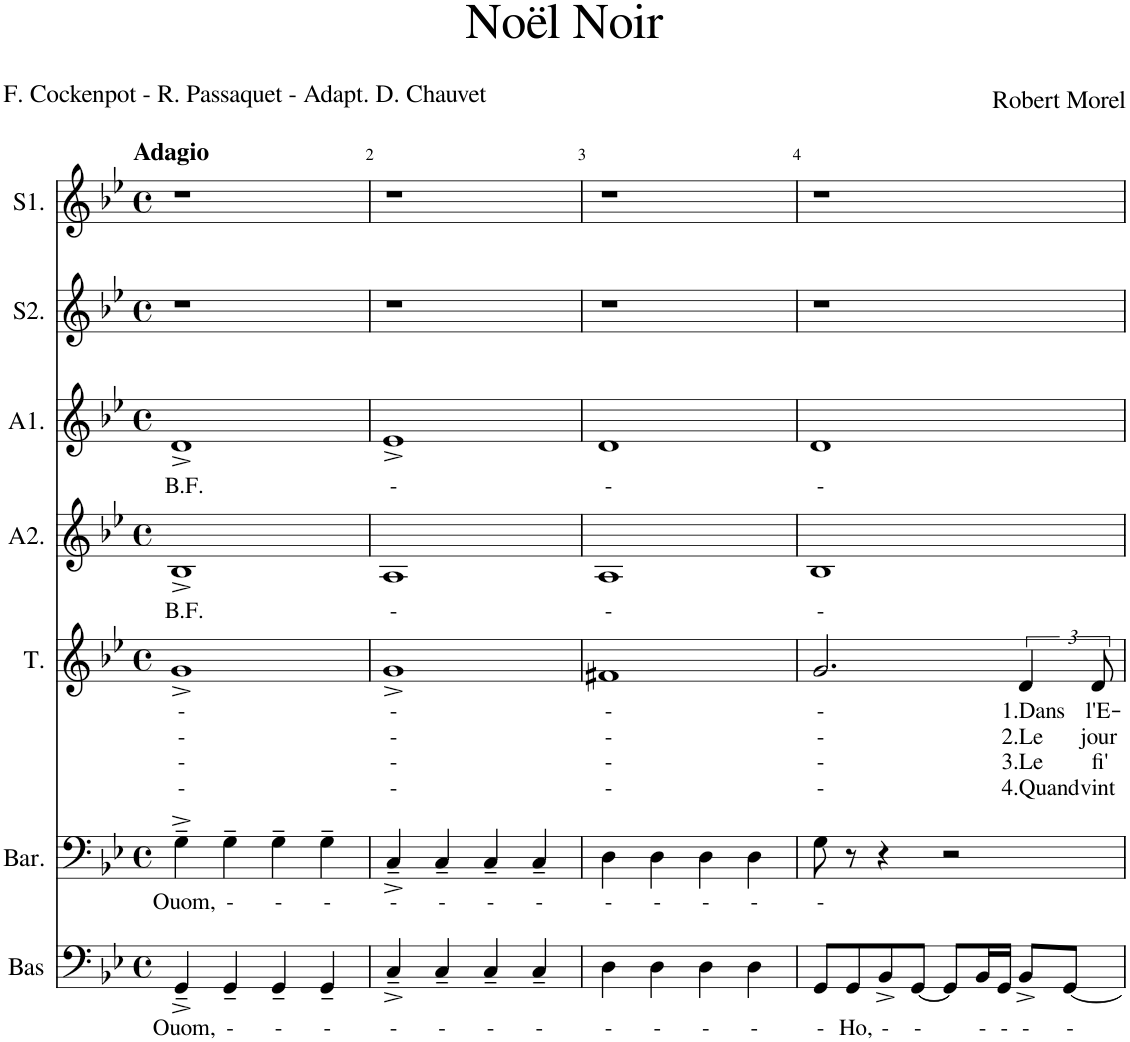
**kern	**text	**kern	**text	**kern	**text	**text	**text	**text	**kern	**text	**kern	**text	**kern	**kern
*part7	*part7	*part6	*part6	*part5	*part5	*part5	*part5	*part5	*part4	*part4	*part3	*part3	*part2	*part1
*staff7	*staff7	*staff6	*staff6	*staff5	*staff5	*staff5	*staff5	*staff5	*staff4	*staff4	*staff3	*staff3	*staff2	*staff1
*I"Bas	*	*I"Bar.	*	*I"T.	*	*	*	*	*I"A2.	*	*I"A1.	*	*I"S2.	*I"S1.
*clefF4	*	*clefF4	*	*clefG2	*	*	*	*	*clefG2	*	*clefG2	*	*clefG2	*clefG2
*	*	*Trd1c2	*	*Trd1c2	*	*	*	*	*	*	*	*	*	*
*k[b-e-]	*	*k[b-e-]	*	*k[b-e-]	*	*	*	*	*k[b-e-]	*	*k[b-e-]	*	*k[b-e-]	*k[b-e-]
*M4/4	*	*M4/4	*	*M4/4	*	*	*	*	*M4/4	*	*M4/4	*	*M4/4	*M4/4
*met(c)	*	*met(c)	*	*met(c)	*	*	*	*	*met(c)	*	*met(c)	*	*met(c)	*met(c)
=1	=1	=1	=1	=1	=1	=1	=1	=1	=1	=1	=1	=1	=1	=1
!	!	!	!	!	!	!	!	!	!	!	!	!	!	!LO:TX:a:B:t=Adagio
!	!LO:LY:b	!	!LO:LY:b	!	!LO:LY:b	!LO:LY:b	!LO:LY:b	!LO:LY:b	!	!LO:LY:b	!	!LO:LY:b	!	!
4GG~^/	Ouom,	4G~^\	Ouom,	1g^	-	-	-	-	1B-^	B.F.	1d^	B.F.	1r	1r
!	!LO:LY:b	!	!LO:LY:b	!	!	!	!	!	!	!	!	!	!	!
4GG~/	-	4G~\	-	.	.	.	.	.	.	.	.	.	.	.
!	!LO:LY:b	!	!LO:LY:b	!	!	!	!	!	!	!	!	!	!	!
4GG~/	-	4G~\	-	.	.	.	.	.	.	.	.	.	.	.
!	!LO:LY:b	!	!LO:LY:b	!	!	!	!	!	!	!	!	!	!	!
4GG~/	-	4G~\	-	.	.	.	.	.	.	.	.	.	.	.
=2	=2	=2	=2	=2	=2	=2	=2	=2	=2	=2	=2	=2	=2	=2
!	!LO:LY:b	!	!LO:LY:b	!	!LO:LY:b	!LO:LY:b	!LO:LY:b	!LO:LY:b	!	!LO:LY:b	!	!LO:LY:b	!	!
4C~^/	-	4C~^/	-	1g^	-	-	-	-	1A	-	1e-^	-	1r	1r
!	!LO:LY:b	!	!LO:LY:b	!	!	!	!	!	!	!	!	!	!	!
4C~/	-	4C~/	-	.	.	.	.	.	.	.	.	.	.	.
!	!LO:LY:b	!	!LO:LY:b	!	!	!	!	!	!	!	!	!	!	!
4C~/	-	4C~/	-	.	.	.	.	.	.	.	.	.	.	.
!	!LO:LY:b	!	!LO:LY:b	!	!	!	!	!	!	!	!	!	!	!
4C~/	-	4C~/	-	.	.	.	.	.	.	.	.	.	.	.
=3	=3	=3	=3	=3	=3	=3	=3	=3	=3	=3	=3	=3	=3	=3
!	!LO:LY:b	!	!LO:LY:b	!	!LO:LY:b	!LO:LY:b	!LO:LY:b	!LO:LY:b	!	!LO:LY:b	!	!LO:LY:b	!	!
4D\	-	4D\	-	1f#X	-	-	-	-	1A	-	1d	-	1r	1r
!	!LO:LY:b	!	!LO:LY:b	!	!	!	!	!	!	!	!	!	!	!
4D\	-	4D\	-	.	.	.	.	.	.	.	.	.	.	.
!	!LO:LY:b	!	!LO:LY:b	!	!	!	!	!	!	!	!	!	!	!
4D\	-	4D\	-	.	.	.	.	.	.	.	.	.	.	.
!	!LO:LY:b	!	!LO:LY:b	!	!	!	!	!	!	!	!	!	!	!
4D\	-	4D\	-	.	.	.	.	.	.	.	.	.	.	.
=4	=4	=4	=4	=4	=4	=4	=4	=4	=4	=4	=4	=4	=4	=4
!	!LO:LY:b	!	!LO:LY:b	!	!LO:LY:b	!LO:LY:b	!LO:LY:b	!LO:LY:b	!	!LO:LY:b	!	!LO:LY:b	!	!
8GG/L	-	8G\	-	2.g/	-	-	-	-	1B-	-	1d	-	1r	1r
!	!LO:LY:b	!	!	!	!	!	!	!	!	!	!	!	!	!
8GG/	Ho,	8r	.	.	.	.	.	.	.	.	.	.	.	.
!	!LO:LY:b	!	!	!	!	!	!	!	!	!	!	!	!	!
8BB-^/	-	4r	.	.	.	.	.	.	.	.	.	.	.	.
!	!LO:LY:b	!	!	!	!	!	!	!	!	!	!	!	!	!
[8GG/J	-	.	.	.	.	.	.	.	.	.	.	.	.	.
8GG/L]	.	2r	.	.	.	.	.	.	.	.	.	.	.	.
!	!LO:LY:b	!	!	!	!	!	!	!	!	!	!	!	!	!
16BB-/L	-	.	.	.	.	.	.	.	.	.	.	.	.	.
!	!LO:LY:b	!	!	!	!	!	!	!	!	!	!	!	!	!
16GG/JJ	-	.	.	.	.	.	.	.	.	.	.	.	.	.
!	!LO:LY:b	!	!	!	!LO:LY:b	!LO:LY:b	!LO:LY:b	!LO:LY:b	!	!	!	!	!	!
8BB-^/L	-	.	.	6d/	1.Dans	2.Le	3.Le	4.Quand	.	.	.	.	.	.
!	!LO:LY:b	!	!	!	!	!	!	!	!	!	!	!	!	!
[8GG/J	-	.	.	.	.	.	.	.	.	.	.	.	.	.
!	!	!	!	!	!LO:LY:b	!LO:LY:b	!LO:LY:b	!LO:LY:b	!	!	!	!	!	!
.	.	.	.	12d/	l'E-	jour	fi'	vint	.	.	.	.	.	.
=	=	=	=	=	=	=	=	=	=	=	=	=	=	=
*-	*-	*-	*-	*-	*-	*-	*-	*-	*-	*-	*-	*-	*-	*-
